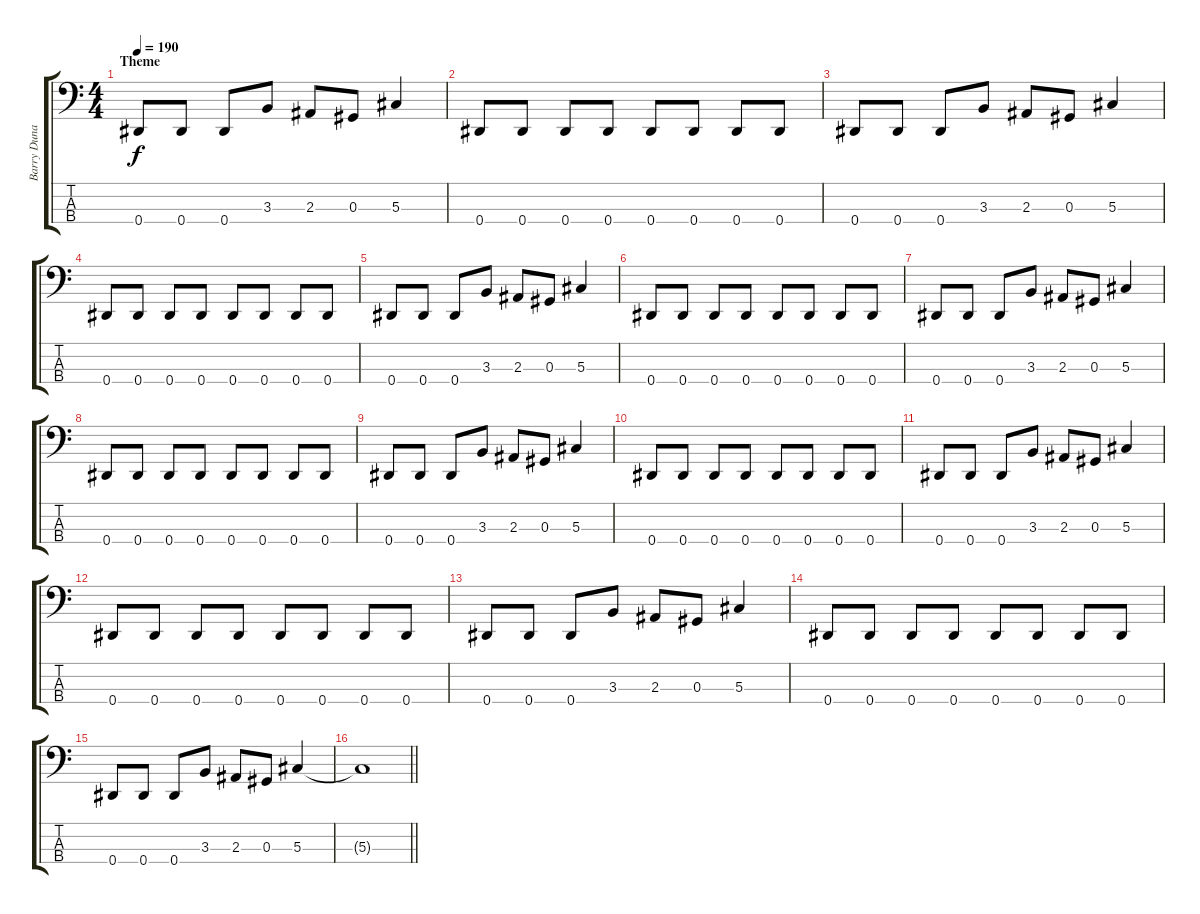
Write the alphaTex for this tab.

\track ("Barry Dunaway" "Barry Duna") {instrument electricbassfinger}
\staff {score tabs}
\tuning (Gb2 Db2 Ab1 Eb1) {hide}
\ts (4 4)
\section ("" "Theme")
\tempo 190
\clef f4
\ks c
0.4.8{dy f} 0.4.8 0.4.8 3.3.8 2.3.8 0.3.8 5.3.4 |
0.4.8 0.4.8 0.4.8 0.4.8 0.4.8 0.4.8 0.4.8 0.4.8 |
0.4.8 0.4.8 0.4.8 3.3.8 2.3.8 0.3.8 5.3.4 |
0.4.8 0.4.8 0.4.8 0.4.8 0.4.8 0.4.8 0.4.8 0.4.8 |
0.4.8 0.4.8 0.4.8 3.3.8 2.3.8 0.3.8 5.3.4 |
0.4.8 0.4.8 0.4.8 0.4.8 0.4.8 0.4.8 0.4.8 0.4.8 |
0.4.8 0.4.8 0.4.8 3.3.8 2.3.8 0.3.8 5.3.4 |
0.4.8 0.4.8 0.4.8 0.4.8 0.4.8 0.4.8 0.4.8 0.4.8 |
0.4.8 0.4.8 0.4.8 3.3.8 2.3.8 0.3.8 5.3.4 |
0.4.8 0.4.8 0.4.8 0.4.8 0.4.8 0.4.8 0.4.8 0.4.8 |
0.4.8 0.4.8 0.4.8 3.3.8 2.3.8 0.3.8 5.3.4 |
0.4.8 0.4.8 0.4.8 0.4.8 0.4.8 0.4.8 0.4.8 0.4.8 |
0.4.8 0.4.8 0.4.8 3.3.8 2.3.8 0.3.8 5.3.4 |
0.4.8 0.4.8 0.4.8 0.4.8 0.4.8 0.4.8 0.4.8 0.4.8 |
0.4.8 0.4.8 0.4.8 3.3.8 2.3.8 0.3.8 5.3.4 |
\barLineRight lightlight
5.3{t}.1
